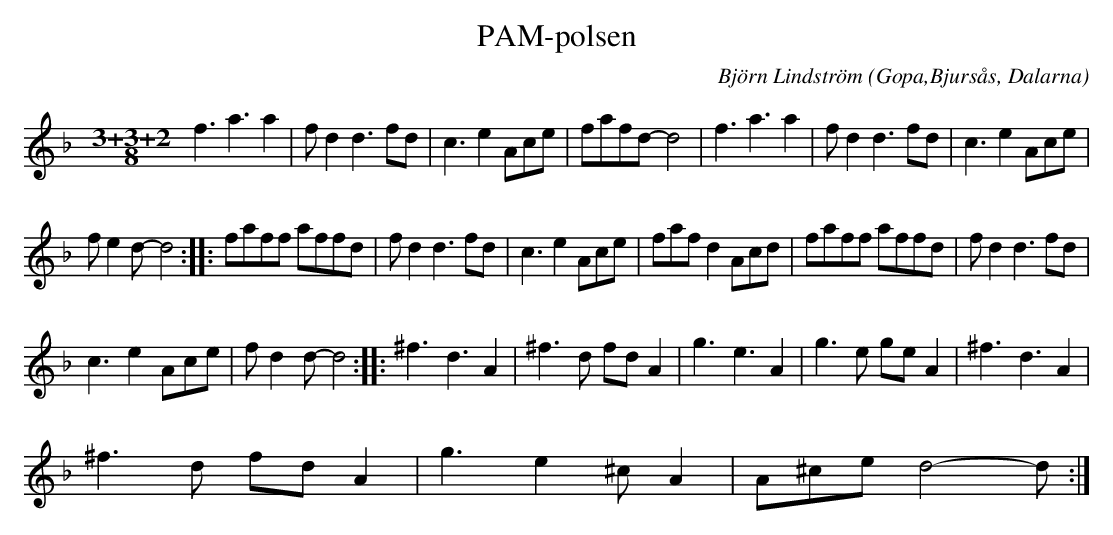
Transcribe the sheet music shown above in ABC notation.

X:1
T:PAM-polsen
C: Björn Lindström
O:Gopa,Bjursås, Dalarna
M:3/4
L:1/8
K:Dm, D
[M:3+3+2/8] f3 a3 a2 | f d2 d3 fd | c3 e2 Ace | fafd- d4 | f3 a3 a2 | f d2 d3 fd | c3 e2 Ace | %31
 f e2 d- d4 :: faff affd | f d2 d3 fd | c3 e2 Ace | faf d2 Acd | faff affd | f d2 d3 fd | %38
 c3 e2 Ace | f d2 d- d4 :: ^f3 d3 A2 | ^f3 d fd A2 | g3 e3 A2 | g3 e ge A2 | ^f3 d3 A2 | %45
 ^f3 d fd A2 | g3 e2 ^c A2 | A^ce d4- d :| %48
